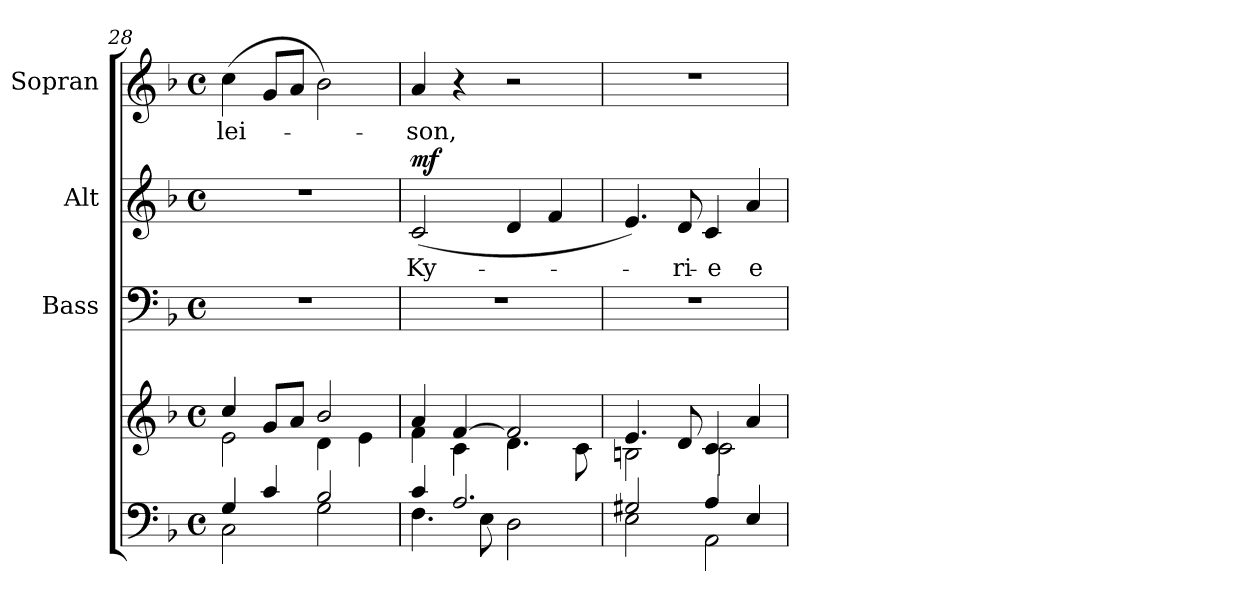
**kern	**kern	**kern	**kern	**text	**dynam	**kern	**text
*part4	*part4	*part3	*part2	*part2	*part2	*part1	*part1
*staff5	*staff4	*staff3	*staff2	*staff2	*staff2	*staff1	*staff1
*	*	*I"Bass	*I"Alt	*	*	*I"Sopran	*
*	*	*I'B.	*I'A.	*	*	*I'S.	*
*clefF4	*clefG2	*clefF4	*clefG2	*	*	*clefG2	*
*k[b-]	*k[b-]	*k[b-]	*k[b-]	*	*	*k[b-]	*
*F:	*F:	*F:	*F:	*	*	*F:	*
*M4/4	*M4/4	*M4/4	*M4/4	*	*	*M4/4	*
*met(c)	*met(c)	*met(c)	*met(c)	*	*	*met(c)	*
=28	=28	=28	=28	=28	=28	=28	=28
*^	*^	*	*	*	*	*	*
!	!	!	!	!	!	!	!	!	!LO:LY:b
4G/	2C\	4cc/	2e\	1r	1r	.	.	(>4cc\	-lei-
4c/	.	8g/L	.	.	.	.	.	8g/L	.
.	.	8a/J	.	.	.	.	.	8a/J	.
2B-/	2G\	2b-/	4d\	.	.	.	.	2b-\)	.
.	.	.	4e\	.	.	.	.	.	.
=29	=29	=29	=29	=29	=29	=29	=29	=29	=29
!	!	!	!	!	!	!LO:LY:b	!LO:DY:a	!	!LO:LY:b
4c/	4.F\	4a/	4f\	1r	(<2c/	Ky-	mf	4a/	-son,
2.A/	.	[>4f/	4c\	.	.	.	.	4r	.
.	8E\	.	.	.	.	.	.	.	.
.	2D\	2f/]	4.d\	.	4d/	.	.	2r	.
.	.	.	.	.	4f/	.	.	.	.
.	.	.	8c\	.	.	.	.	.	.
=30	=30	=30	=30	=30	=30	=30	=30	=30	=30
2G#X/	2E\	4.e/	2Bn\	1r	4.e/)	.	.	1r	.
!	!	!	!	!	!	!LO:LY:b	!	!	!
.	.	8d/	.	.	8d/	-ri-	.	.	.
!	!	!	!	!	!	!LO:LY:b	!	!	!
4A/	2AA\	4c/	2c\	.	4c/	-e	.	.	.
!	!	!	!	!	!	!LO:LY:b	!	!	!
4E/	.	4a/	.	.	4a/	e-	.	.	.
*v	*v	*	*	*	*	*	*	*	*
*	*v	*v	*	*	*	*	*	*
=	=	=	=	=	=	=	=
*-	*-	*-	*-	*-	*-	*-	*-
